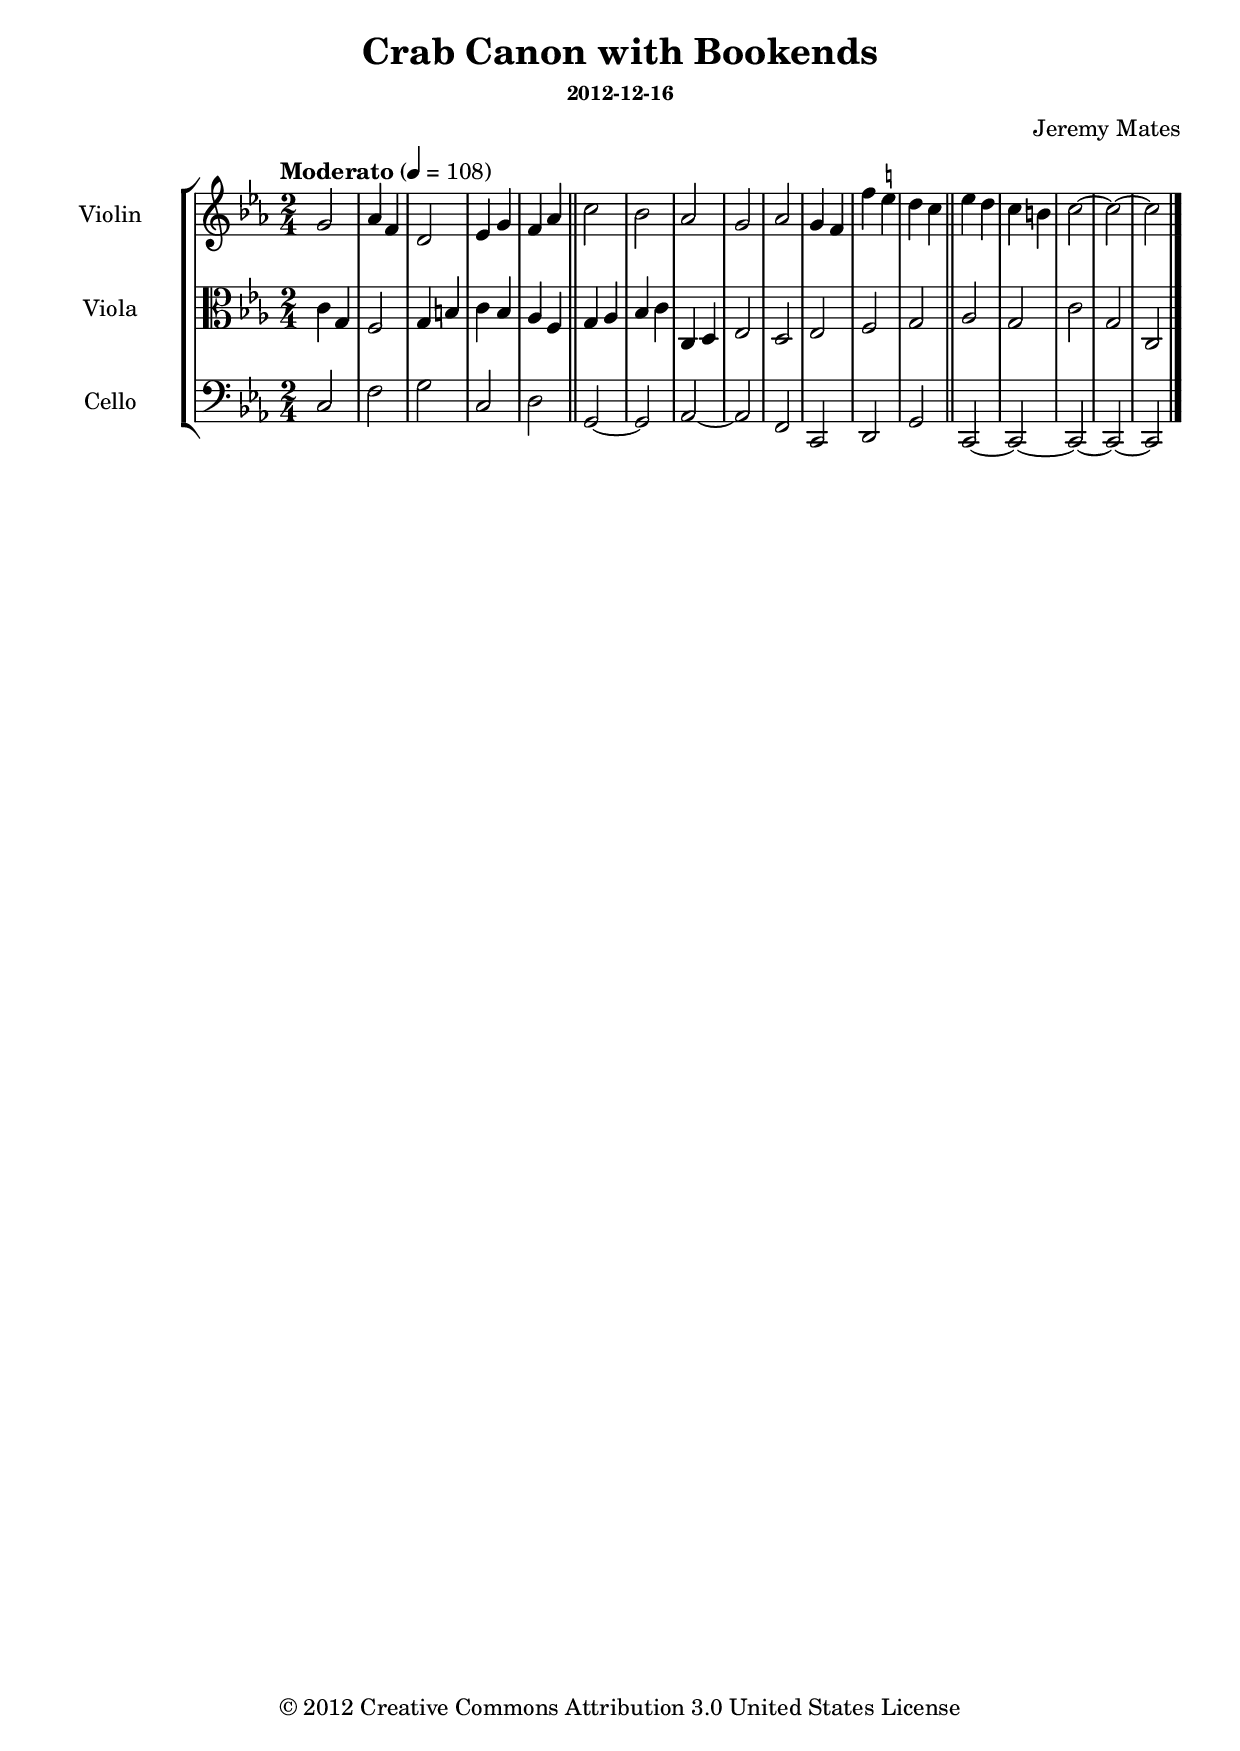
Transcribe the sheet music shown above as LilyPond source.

% LilyPond engraving system - http://www.lilypond.org/
%
% Crab canon, with "bookends" to begin and end it.

\version "2.16.0"
\include "articulate.ly"

\header {
  title       = "Crab Canon with Bookends"
  subsubtitle = "2012-12-16"
  composer    = "Jeremy Mates"
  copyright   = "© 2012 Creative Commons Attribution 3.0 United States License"
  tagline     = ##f
}

keytempoetc = {
  \key c \minor
  \tempo "Moderato" 4=108
  \time 2/4
}

voiceone = \relative g' {
  \keytempoetc
  \clef treble

  g2
  aes4 f
  d2
  ees4 g
  f4 aes
  \bar "||"
  c2
  bes2
  aes2
  g2
  aes2
  g4 f
  f'4 \once \set suggestAccidentals = ##t e
  d4 c
  \bar "||"
  ees4 d
  c4 b
  c2~ c2~ c2
}

voicetwo = \relative c' {
  \keytempoetc
  \clef alto

  c4 g
  f2
  g4 b
  c4 bes
  aes4 f
  g4 aes
  bes4 c
  c,4 d
  ees2
  d2
  ees2
  f2
  g2
  aes2
  g2
  c2
  g2
  c,2
}

voicethree = \relative c {
  \keytempoetc
  \clef bass

  c2
  f
  g
  c,
  d
  g,~
  g
  aes~
  aes
  f
  c
  d
  g
  c,~
  c~
  c~
  c~
  c
}

%                                                                           %
%%%%%%%%%%%%%%%%%%%%%%%%%%%%%%%     Misc.     %%%%%%%%%%%%%%%%%%%%%%%%%%%%%%%
%                                                                           %

upper = {
  \set Staff.instrumentName = #"Violin"
  \set Staff.midiInstrument = #"violin"
  \voiceone

  \bar "|."
}

middle = {
  \set Staff.instrumentName = "Viola"
  \set Staff.midiInstrument = #"viola"
  \voicetwo

  \bar "|."
}

lower = {
  \set Staff.instrumentName = #"Cello"
  \set Staff.midiInstrument = #"cello"
  \voicethree

  \bar "|."
}

theblackdots = {
  <<
    \new StaffGroup <<
%     \override Score.BarNumber #'break-visibility = #'#(#t #t #t)
%     \set Score.barNumberVisibility = #(every-nth-bar-number-visible 2)

      \new Staff = "upper" \upper
      \new Staff = "middle" \middle
      \new Staff = "lower" \lower
    >>
  >>
}

themusic = {
  <<
    \new PianoStaff <<
      \set Score.midiChannelMapping = #'instrument
      \new Staff = "upper" \upper
      \new Staff = "middle" \middle
      \new Staff = "lower" \lower
    >>
  >>
}

\score {
  \theblackdots
  \layout { indent = 2.3\cm }
}
\score {
% DBG
% \unfoldRepeats \themusic
% \unfoldRepeats \articulate { \themusic }
  \articulate { \themusic }
  \midi { }
}
